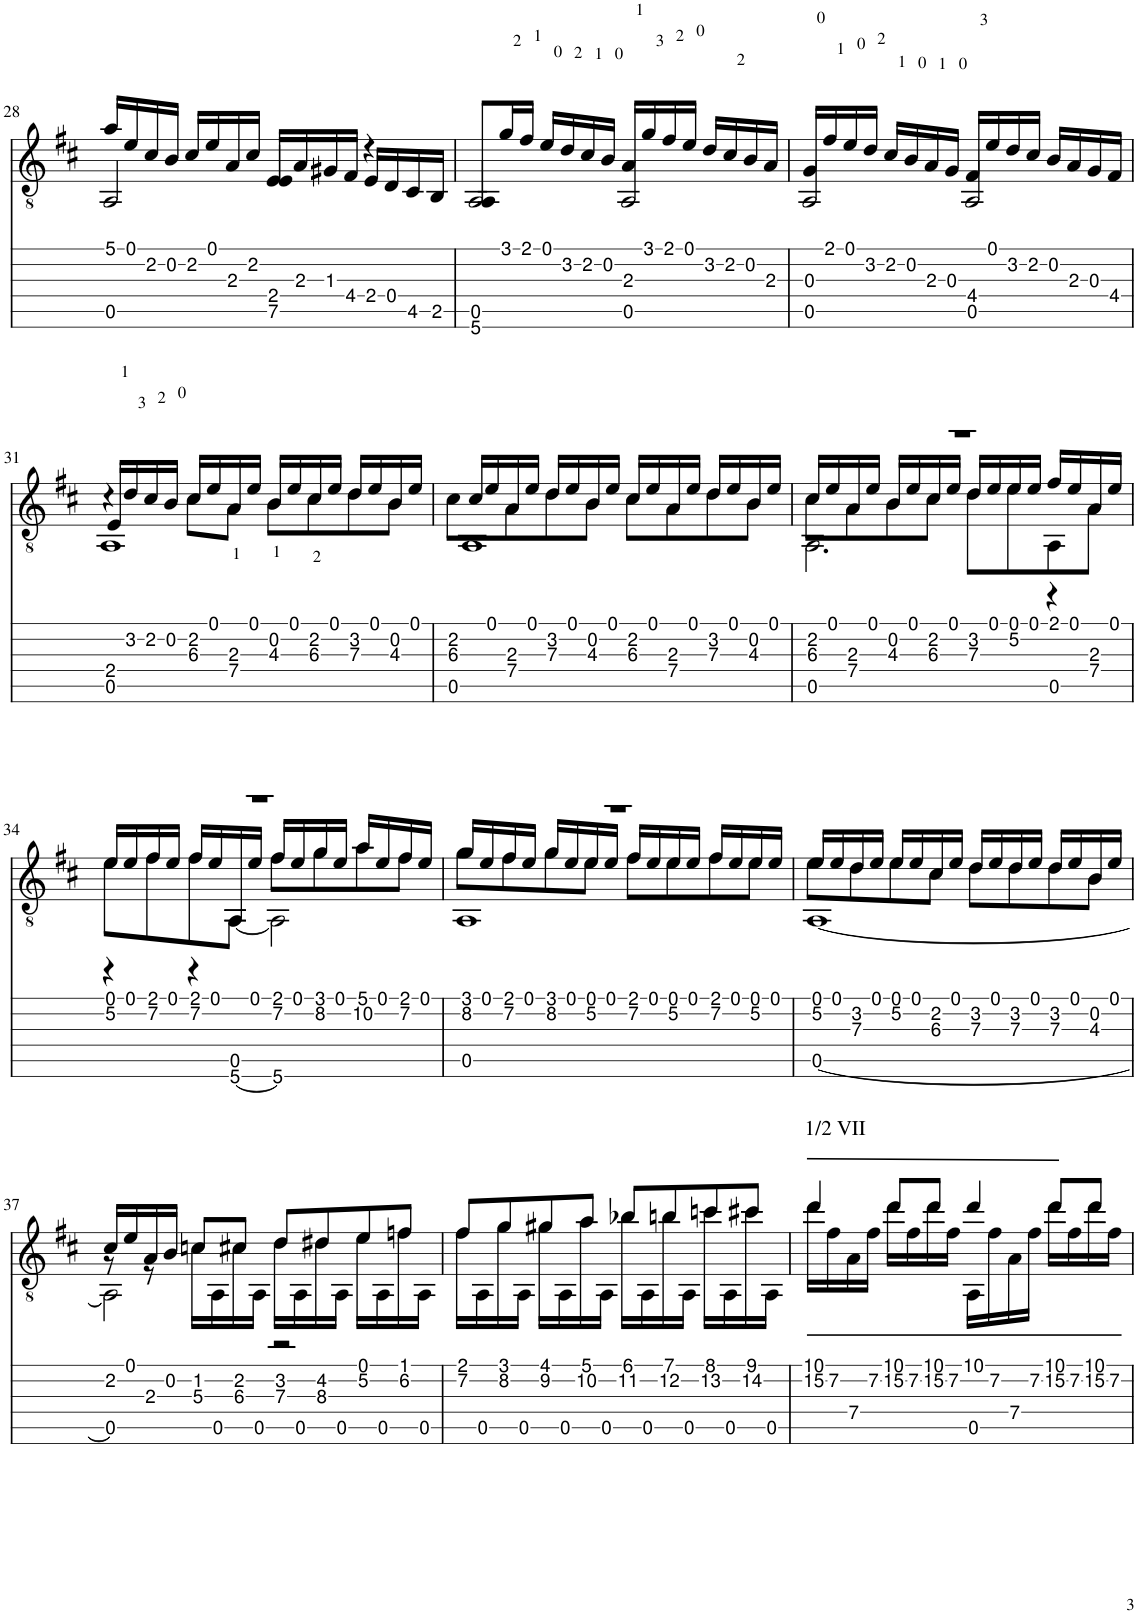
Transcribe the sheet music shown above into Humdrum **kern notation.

**kern	**kern
*part1	*part1
*staff2	*staff1
*I"Guitar	*
*I'Guit.	*
!!LO:PB:g=z
*	*clefGv2
*k[f#c#]	*k[f#c#]
*M4/4	*M4/4
*met(c)	*met(c)
=28	=28
*^	*^
2AA	16aLL	2AA/	16a/LL
.	16eJ	.	16e/
.	16c#L	.	16c#/
.	16BJJ	.	16B/JJ
.	16c#LL	.	16c#/LL
.	16eJ	.	16e/
.	16AL	.	16A/
.	16c#JJ	.	16c#/JJ
4E	16ELL	4E/	16E/LL
.	16AJ	.	16A/
.	16G#XL	.	16G#X/
.	16F#JJ	.	16F#/JJ
4r	16ELL	4r	16E/LL
.	16DJ	.	16D/
.	16C#L	.	16C#/
.	16BBJJ	.	16BB/JJ
=29	=29	=29	=29
2AA	8AAL	2AA/	8AA/L
.	16gL	.	16g/L
.	16f#JJ	.	16f#/JJ
.	16eLL	.	16e/LL
.	16dJ	.	16d/
.	16c#L	.	16c#/
.	16BJJ	.	16B/JJ
2AA	16ALL	2AA/	16A/LL
.	16gJ	.	16g/
.	16f#L	.	16f#/
.	16eJJ	.	16e/JJ
.	16dLL	.	16d/LL
.	16c#J	.	16c#/
.	16BL	.	16B/
.	16AJJ	.	16A/JJ
=30	=30	=30	=30
2AA	16GLL	2AA/	16G/LL
.	16f#J	.	16f#/
.	16eL	.	16e/
.	16dJJ	.	16d/JJ
.	16c#LL	.	16c#/LL
.	16BJ	.	16B/
.	16AL	.	16A/
.	16GJJ	.	16G/JJ
2AA	16F#LL	2AA/	16F#/LL
.	16eJ	.	16e/
.	16dL	.	16d/
.	16c#JJ	.	16c#/JJ
.	16BLL	.	16B/LL
.	16AJ	.	16A/
.	16GL	.	16G/
.	16F#JJ	.	16F#/JJ
!!LO:LB:g=z
=31	=31	=31	=31
*	*^	*	*^
1AA	4r	16ELL	1AA	4r	16E/LL
.	.	16dJ	.	.	16d/
.	.	16c#L	.	.	16c#/
.	.	16BJJ	.	.	16B/JJ
.	8c#L	16c#LL	.	8c#\L	16c#/LL
.	.	16eJ	.	.	16e/
.	8AJ	16AL	.	8A<\J	16A/
.	.	16eJJ	.	.	16e/JJ
.	8BL	16BLL	.	8B<\L	16B/LL
.	.	16eJ	.	.	16e/
.	8c#J	16c#L	.	8c#<\	16c#/
.	.	16eJJ	.	.	16e/JJ
.	8dL	16dLL	.	8d\	16d/LL
.	.	16eJ	.	.	16e/
.	8BJ	16BL	.	8B\J	16B/
.	.	16eJJ	.	.	16e/JJ
=32	=32	=32	=32	=32	=32
1AA	8c#L	16c#LL	1AA	8c#\L	16c#/LL
.	.	16eJ	.	.	16e/
.	8AJ	16AL	.	8A\	16A/
.	.	16eJJ	.	.	16e/JJ
.	8dL	16dLL	.	8d\	16d/LL
.	.	16eJ	.	.	16e/
.	8BJ	16BL	.	8B\J	16B/
.	.	16eJJ	.	.	16e/JJ
.	8c#L	16c#LL	.	8c#\L	16c#/LL
.	.	16eJ	.	.	16e/
.	8AJ	16AL	.	8A\	16A/
.	.	16eJJ	.	.	16e/JJ
.	8dL	16dLL	.	8d\	16d/LL
.	.	16eJ	.	.	16e/
.	8BJ	16BL	.	8B\J	16B/
.	.	16eJJ	.	.	16e/JJ
=33	=33	=33	=33	=33	=33
*	*	*^	*	*	*^
1r	8c#L	16c#LL	2.AA	1r	8c#\L	16c#/LL	2.AA\
.	.	16eJ	.	.	.	16e/	.
.	8AJ	16AL	.	.	8A\	16A/	.
.	.	16eJJ	.	.	.	16e/JJ	.
.	8BL	16BLL	.	.	8B\	16B/LL	.
.	.	16eJ	.	.	.	16e/	.
.	8c#J	16c#L	.	.	8c#\J	16c#/	.
.	.	16eJJ	.	.	.	16e/JJ	.
.	8dL	16dLL	.	.	8d\L	16d/LL	.
.	.	16eJ	.	.	.	16e/	.
.	8eJ	16eL	.	.	8e\	16e/	.
.	.	16eJJ	.	.	.	16e/JJ	.
.	8AAL	16f#LL	4r	.	8AA\	16f#/LL	4r
.	.	16eJ	.	.	.	16e/	.
.	8AJ	16AL	.	.	8A\J	16A/	.
.	.	16eJJ	.	.	.	16e/JJ	.
!!LO:LB:g=z	!!	!!	!!
=34	=34	=34	=34	=34	=34	=34	=34
1r	8eL	16eLL	4r	1r	8e\L	16e/LL	4r
.	.	16eJ	.	.	.	16e/	.
.	8f#J	16f#L	.	.	8f#\	16f#/	.
.	.	16eJJ	.	.	.	16e/JJ	.
.	8f#L	16f#LL	4r	.	8f#\	16f#/LL	4r
.	.	16eJ	.	.	.	16e/	.
.	[8AAJ	16AAL	.	.	[8AA\J	16AA/	.
.	.	16eJJ	.	.	.	16e/JJ	.
.	2AA]	16f#LL	8f#L	.	2AA\]	16f#/LL	8f#\L
.	.	16eJ	.	.	.	16e/	.
.	.	16gL	8gJ	.	.	16g/	8g\
.	.	16eJJ	.	.	.	16e/JJ	.
.	.	16aLL	8aL	.	.	16a/LL	8a\
.	.	16eJ	.	.	.	16e/	.
.	.	16f#L	8f#J	.	.	16f#/	8f#\J
.	.	16eJJ	.	.	.	16e/JJ	.
=35	=35	=35	=35	=35	=35	=35	=35
1r	8gL	16gLL	1AA	1r	8g\L	16g/LL	1AA
.	.	16eJ	.	.	.	16e/	.
.	8f#J	16f#L	.	.	8f#\	16f#/	.
.	.	16eJJ	.	.	.	16e/JJ	.
.	8gL	16gLL	.	.	8g\	16g/LL	.
.	.	16eJ	.	.	.	16e/	.
.	8eJ	16eL	.	.	8e\J	16e/	.
.	.	16eJJ	.	.	.	16e/JJ	.
.	8f#L	16f#LL	.	.	8f#\L	16f#/LL	.
.	.	16eJ	.	.	.	16e/	.
.	8eJ	16eL	.	.	8e\	16e/	.
.	.	16eJJ	.	.	.	16e/JJ	.
.	8f#L	16f#LL	.	.	8f#\	16f#/LL	.
.	.	16eJ	.	.	.	16e/	.
.	8eJ	16eL	.	.	8e\J	16e/	.
.	.	16eJJ	.	.	.	16e/JJ	.
*	*	*v	*v	*	*	*	*
*	*	*	*	*	*v	*v
=36	=36	=36	=36	=36	=36
16eLL	8eL	[1AA	16e/LL	8e\L	[1AA
16eJ	.	.	16e/	.	.
16dL	8dJ	.	16d/	8d\	.
16eJJ	.	.	16e/JJ	.	.
16eLL	8eL	.	16e/LL	8e\	.
16eJ	.	.	16e/	.	.
16c#L	8c#J	.	16c#/	8c#\J	.
16eJJ	.	.	16e/JJ	.	.
16dLL	8dL	.	16d/LL	8d\L	.
16eJ	.	.	16e/	.	.
16dL	8dJ	.	16d/	8d\	.
16eJJ	.	.	16e/JJ	.	.
16dLL	8dL	.	16d/LL	8d\	.
16eJ	.	.	16e/	.	.
16BL	8BJ	.	16B/	8B\J	.
16eJJ	.	.	16e/JJ	.	.
!!LO:LB:g=z	!!	!!
=37	=37	=37	=37	=37	=37
16c#LL	8r	2AA]	16c#/LL	8r	2AA\]
16eJ	.	.	16e/	.	.
16AL	8r	.	16A/	8r	.
16BJJ	.	.	16B/JJ	.	.
8cL	16cLL	.	8cn/L	16c\LL	.
.	16AAJ	.	.	16AA\	.
8c#J	16c#L	.	8c#X/J	16c#\	.
.	16AAJJ	.	.	16AA\JJ	.
8dL	16dLL	2r	8d/L	16d\LL	2r
.	16AAJ	.	.	16AA\	.
8d#J	16d#L	.	8d#X/	16d#\	.
.	16AAJJ	.	.	16AA\JJ	.
8eL	16eLL	.	8e/	16e\LL	.
.	16AAJ	.	.	16AA\	.
8fJ	16fL	.	8fn/J	16f\	.
.	16AAJJ	.	.	16AA\JJ	.
*	*v	*v	*	*	*
*	*	*	*v	*v
=38	=38	=38	=38
8f#L	16f#LL	8f#/L	16f#\LL
.	16AAJ	.	16AA\
8gJ	16gL	8g/	16g\
.	16AAJJ	.	16AA\JJ
8g#L	16g#LL	8g#X/	16g#\LL
.	16AAJ	.	16AA\
8aJ	16aL	8a/J	16a\
.	16AAJJ	.	16AA\JJ
8b-L	16b-LL	8b-X/L	16b-\LL
.	16AAJ	.	16AA\
8bJ	16bL	8bn/	16b\
.	16AAJJ	.	16AA\JJ
8ccL	16ccLL	8ccn/	16cc\LL
.	16AAJ	.	16AA\
8cc#J	16cc#L	8cc#X/J	16cc#\
.	16AAJJ	.	16AA\JJ
=39	=39	=39	=39
!	!	!LO:TX:a:t=1/2 VII	!
4dd	16ddLL	4dd/	16dd\LL
.	16f#J	.	16f#\
.	16AL	.	16A\
.	16f#JJ	.	16f#\JJ
8ddL	16ddLL	8dd/L	16dd\LL
.	16f#J	.	16f#\
8ddJ	16ddL	8dd/J	16dd\
.	16f#JJ	.	16f#\JJ
4dd	16AALL	4dd/	16AA\LL
.	16f#J	.	16f#\
.	16AL	.	16A\
.	16f#JJ	.	16f#\JJ
8ddL	16ddLL	8dd/L	16dd\LL
.	16f#J	.	16f#\
8ddJ	16ddL	8dd/J	16dd\
.	16f#JJ	.	16f#\JJ
*v	*v	*	*
*	*v	*v
=	=
*-	*-
